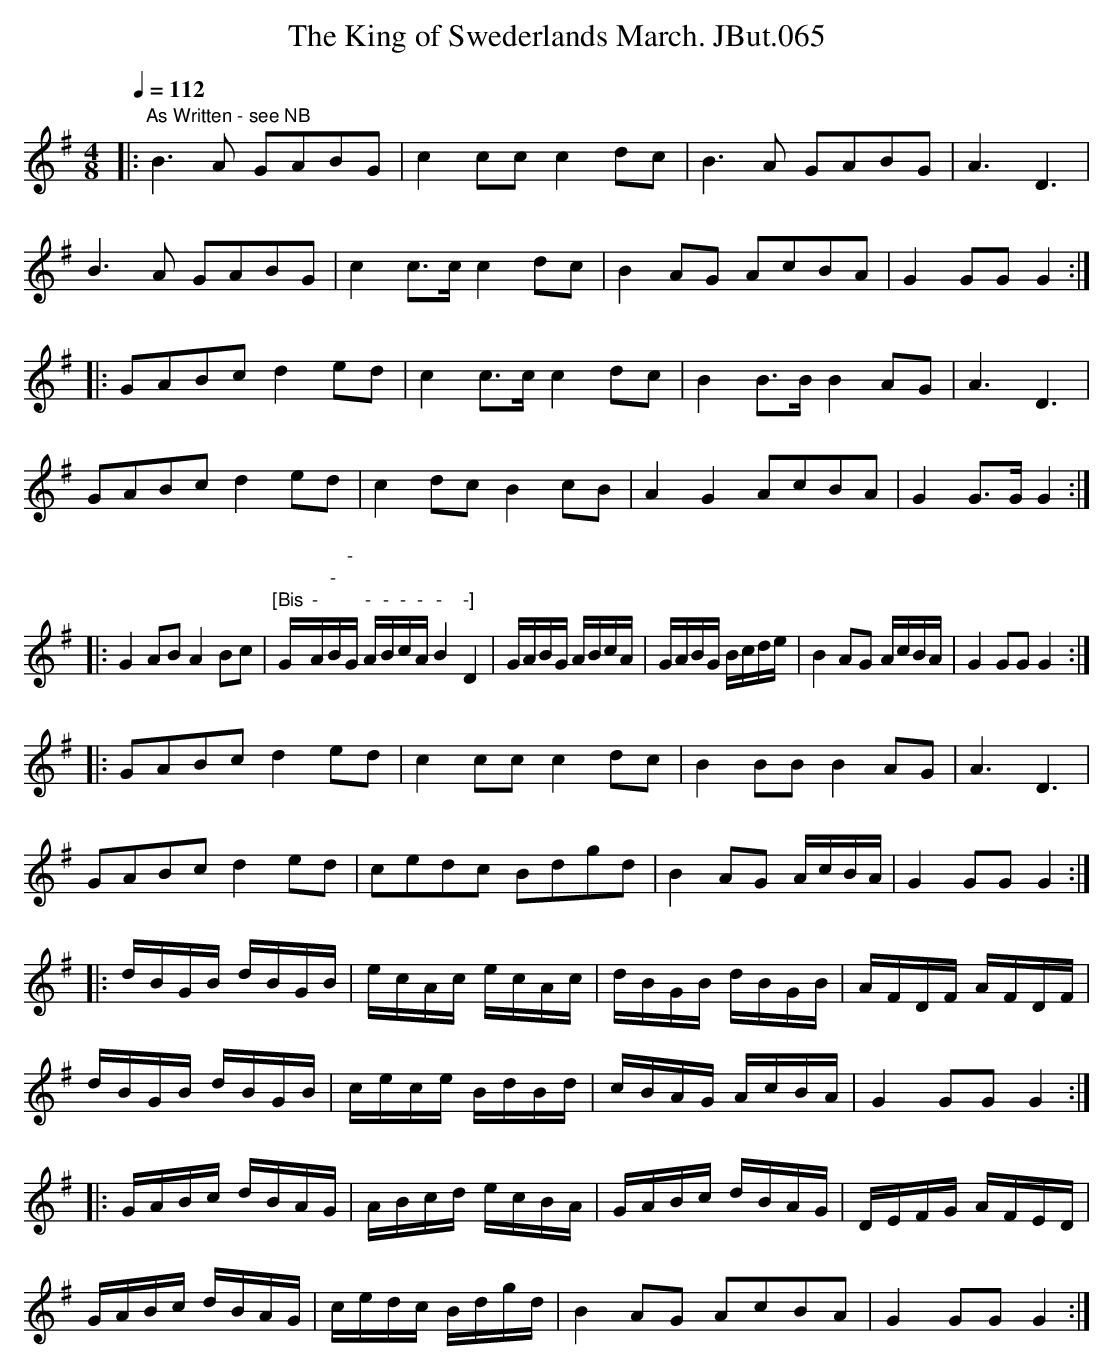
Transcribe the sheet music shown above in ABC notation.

X:1
T:King of Swederlands March. JBut.065, The
M:4/8
L:1/8
Q:1/4=112
K:G
|:"As Written - see NB"B3A GABG|c2 cc c2 dc|B3A GABG|A3 D3|
B3A GABG|c2 c>c c2 dc|B2 AG AcBA|G2 GG G2:|
|:GABc d2 ed|c2 c>c c2 dc|B2 B>B B2 AG|A3 D3|
GABc d2 ed|c2 dc B2 cB|A2 G2 AcBA|G2 G>G G2:|
|:G2 AB A2 Bc|"[Bis"G/"-"A/"-"B/"-"G/ "-"A/"-"B/"-"c/"-"A/ "-"B2 "-]"D2|\
G/A/B/G/ A/B/c/A/|G/A/B/G/ B/c/d/e/|B2 AG A/c/B/A/|G2 GG G2:|
|:GABc d2 ed|c2 cc c2 dc|B2 BB B2 AG|A3 D3|
GABc d2 ed|cedc Bdgd|B2 AG A/c/B/A/|G2 GG G2:|
|:d/B/G/B/ d/B/G/B/|e/c/A/c/ e/c/A/c/|d/B/G/B/ d/B/G/B/|A/F/D/F/ A/F/D/F/|
d/B/G/B/ d/B/G/B/|c/e/c/e/ B/d/B/d/|c/B/A/G/ A/c/B/A/|G2 GG G2:|
|:G/A/B/c/ d/B/A/G/|A/B/c/d/ e/c/B/A/|G/A/B/c/ d/B/A/G/|D/E/F/G/ A/F/E/D/|
G/A/B/c/ d/B/A/G/|c/e/d/c/ B/d/g/d/|B2 AG AcBA|G2 GG G2:|
